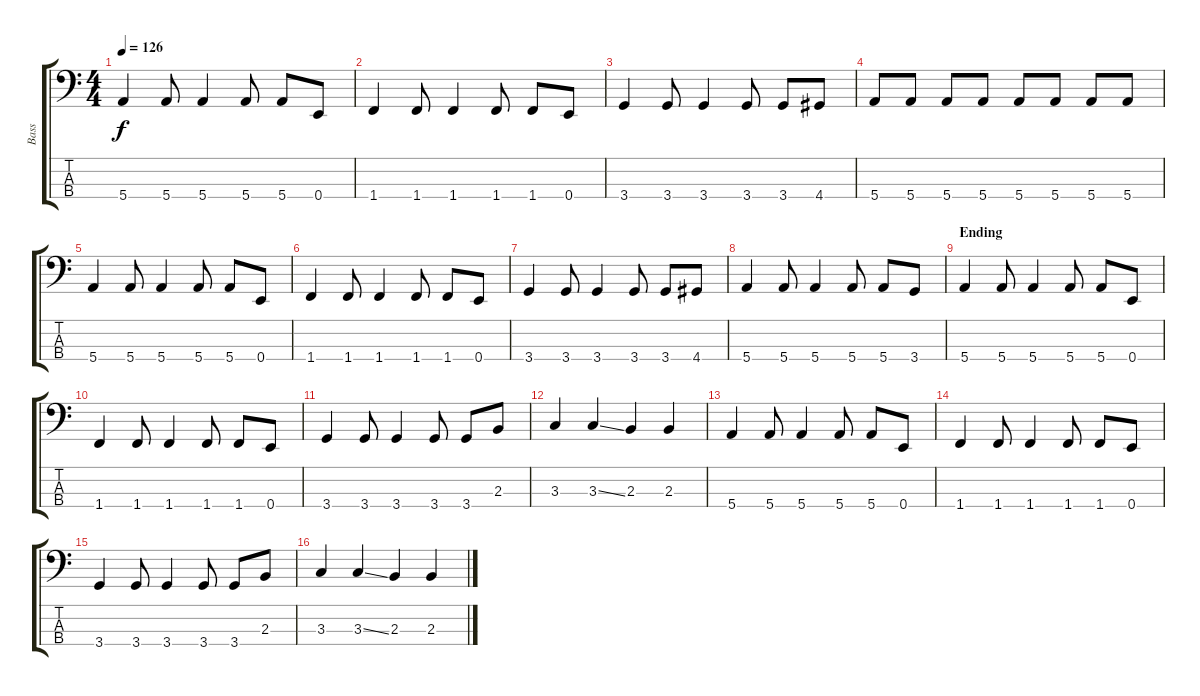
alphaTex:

\track ("Bass" "Bass") {instrument electricbasspick}
\staff {score tabs}
\tuning (G2 D2 A1 E1) {hide}
\ts (4 4)
\tempo 126
\clef f4
\ks c
5.4.4{dy f} 5.4.8 5.4.4 5.4.8 5.4.8 0.4.8 |
1.4.4 1.4.8 1.4.4 1.4.8 1.4.8 0.4.8 |
3.4.4 3.4.8 3.4.4 3.4.8 3.4.8 4.4.8 |
5.4.8 5.4.8 5.4.8 5.4.8 5.4.8 5.4.8 5.4.8 5.4.8 |
5.4.4 5.4.8 5.4.4 5.4.8 5.4.8 0.4.8 |
1.4.4 1.4.8 1.4.4 1.4.8 1.4.8 0.4.8 |
3.4.4 3.4.8 3.4.4 3.4.8 3.4.8 4.4.8 |
5.4.4 5.4.8 5.4.4 5.4.8 5.4.8 3.4.8 |
\section ("" "Ending")
5.4.4 5.4.8 5.4.4 5.4.8 5.4.8 0.4.8 |
1.4.4 1.4.8 1.4.4 1.4.8 1.4.8 0.4.8 |
3.4.4 3.4.8 3.4.4 3.4.8 3.4.8 2.3.8 |
3.3.4 3.3{ss}.4 2.3.4 2.3.4 |
5.4.4 5.4.8 5.4.4 5.4.8 5.4.8 0.4.8 |
1.4.4 1.4.8 1.4.4 1.4.8 1.4.8 0.4.8 |
3.4.4 3.4.8 3.4.4 3.4.8 3.4.8 2.3.8 |
3.3.4 3.3{ss}.4 2.3.4 2.3.4
